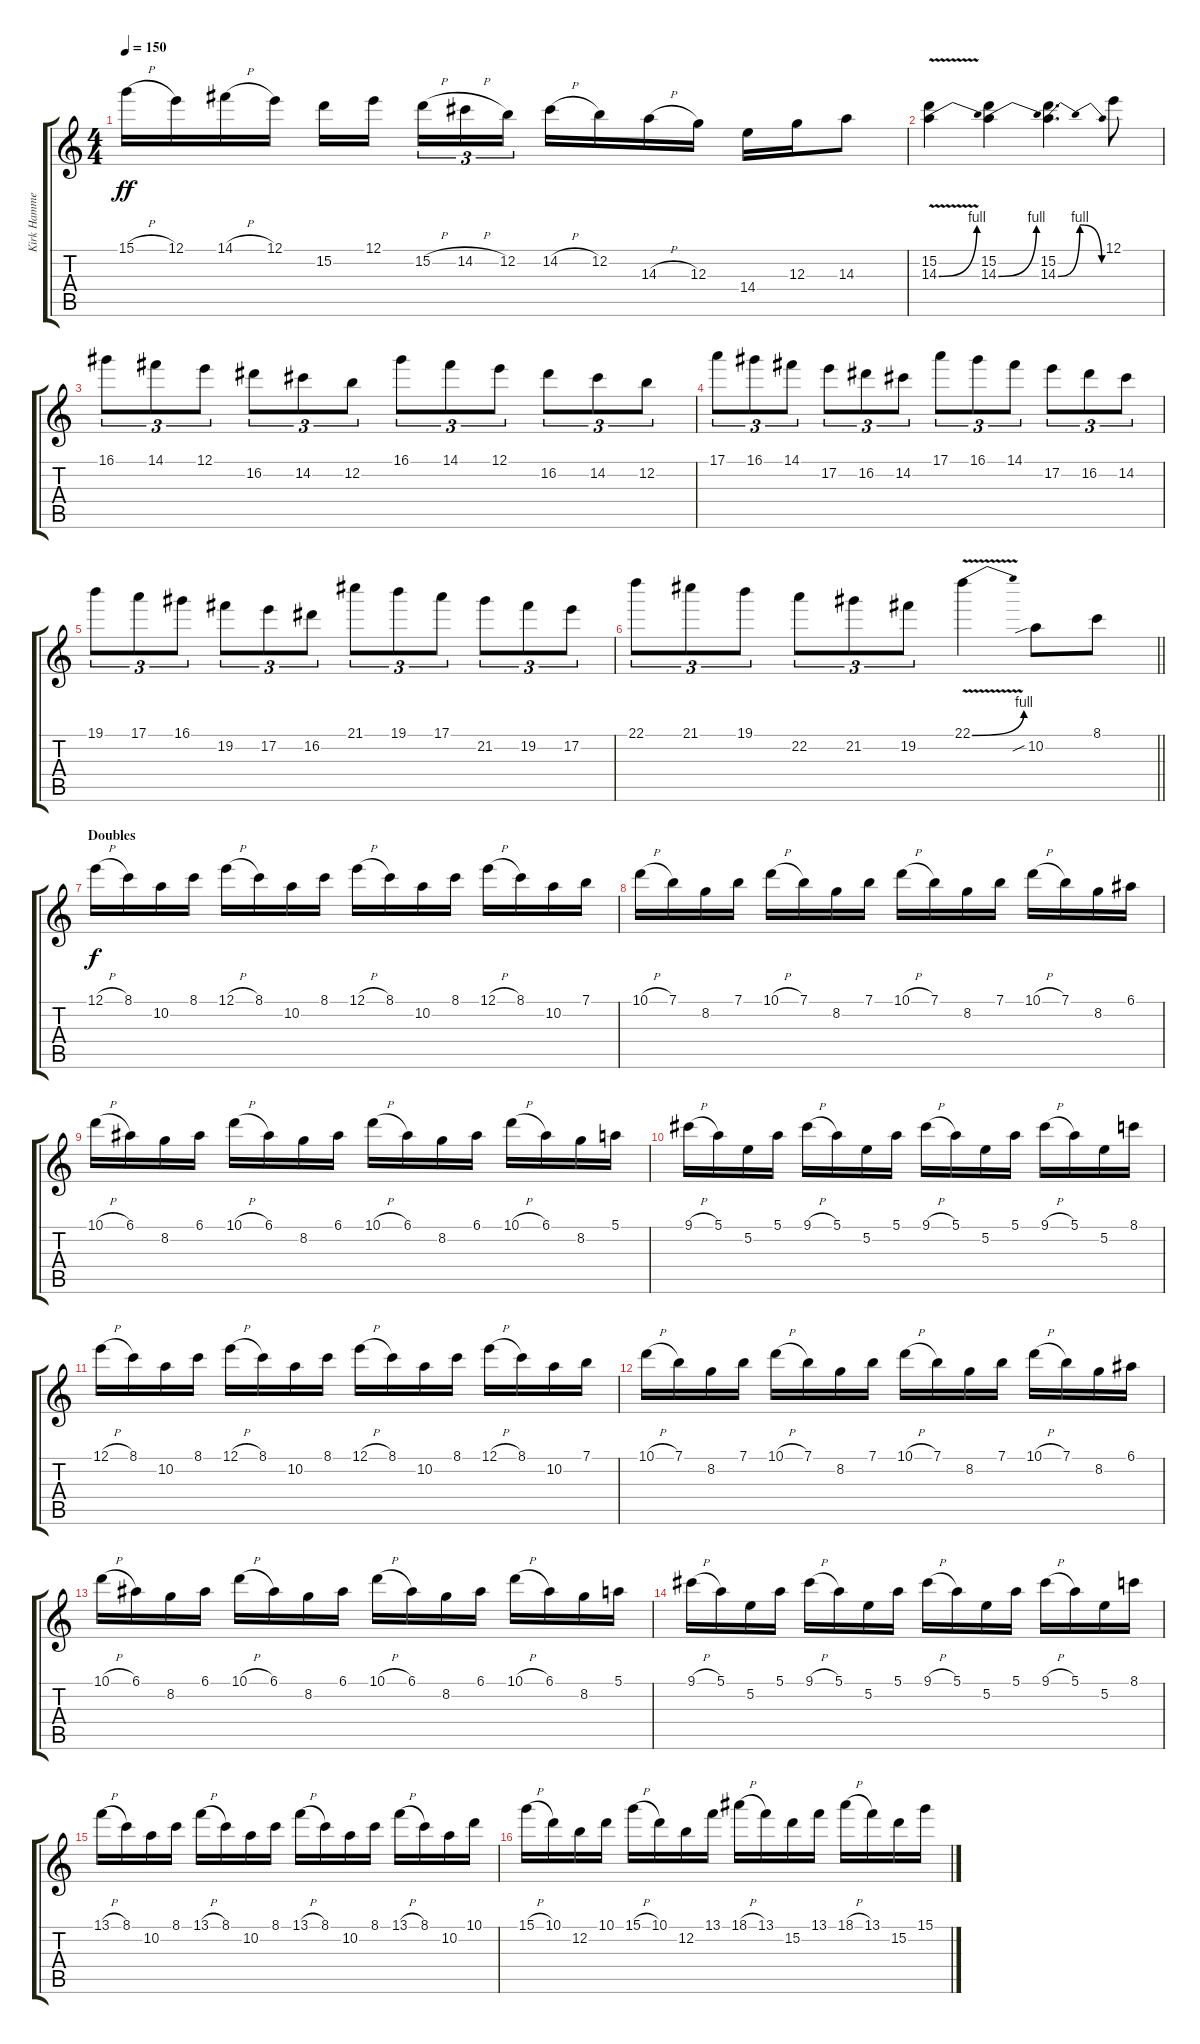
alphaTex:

\track ("Kirk Hammet" "Kirk Hamme") {instrument distortionguitar}
\staff {score tabs}
\tuning (E4 B3 G3 D3 A2 E2) {hide}
\ts (4 4)
\tempo 150
\clef g2
\ks c
15.1{h}.16{dy ff} 12.1.16 14.1{h}.16 12.1.16 15.2.16 12.1.16{beam splitsecondary} 15.2{h}.16{tu (3 2)} 14.2{h}.16{tu (3 2)} 12.2.16{tu (3 2)} 14.2{h}.16 12.2.16 14.3{h}.16 12.3.16 14.4.16 12.3.16 14.3.8 |
(15.2 14.3{be (bend 0 0 60 4) v}).4 (15.2 14.3{be (bend 0 0 60 4)}).4 (15.2 14.3{be (bendrelease 0 0 15 4 51 4 60 0)}).4{d} 12.1.8 |
16.1.8{tu (3 2) volume 15} 14.1.8{tu (3 2)} 12.1.8{tu (3 2)} 16.2.8{tu (3 2)} 14.2.8{tu (3 2)} 12.2.8{tu (3 2)} 16.1.8{tu (3 2)} 14.1.8{tu (3 2)} 12.1.8{tu (3 2)} 16.2.8{tu (3 2)} 14.2.8{tu (3 2)} 12.2.8{tu (3 2)} |
17.1.8{tu (3 2)} 16.1.8{tu (3 2)} 14.1.8{tu (3 2)} 17.2.8{tu (3 2)} 16.2.8{tu (3 2)} 14.2.8{tu (3 2)} 17.1.8{tu (3 2)} 16.1.8{tu (3 2)} 14.1.8{tu (3 2)} 17.2.8{tu (3 2)} 16.2.8{tu (3 2)} 14.2.8{tu (3 2)} |
19.1.8{tu (3 2)} 17.1.8{tu (3 2)} 16.1.8{tu (3 2)} 19.2.8{tu (3 2)} 17.2.8{tu (3 2)} 16.2.8{tu (3 2)} 21.1.8{tu (3 2)} 19.1.8{tu (3 2)} 17.1.8{tu (3 2)} 21.2.8{tu (3 2)} 19.2.8{tu (3 2)} 17.2.8{tu (3 2)} |
\barLineRight lightlight
22.1.8{tu (3 2)} 21.1.8{tu (3 2)} 19.1.8{tu (3 2)} 22.2.8{tu (3 2)} 21.2.8{tu (3 2)} 19.2.8{tu (3 2)} 22.1{be (bend 0 0 60 4) v}.4 10.2{sib}.8 8.1.8 |
\section ("" "Doubles")
12.1{h}.16{dy f volume 15} 8.1.16 10.2.16 8.1.16 12.1{h}.16 8.1.16 10.2.16 8.1.16 12.1{h}.16 8.1.16 10.2.16 8.1.16 12.1{h}.16 8.1.16 10.2.16 7.1.16 |
10.1{h}.16 7.1.16 8.2.16 7.1.16 10.1{h}.16 7.1.16 8.2.16 7.1.16 10.1{h}.16 7.1.16 8.2.16 7.1.16 10.1{h}.16 7.1.16 8.2.16 6.1.16 |
10.1{h}.16 6.1.16 8.2.16 6.1.16 10.1{h}.16 6.1.16 8.2.16 6.1.16 10.1{h}.16 6.1.16 8.2.16 6.1.16 10.1{h}.16 6.1.16 8.2.16 5.1.16 |
9.1{h}.16 5.1.16 5.2.16 5.1.16 9.1{h}.16 5.1.16 5.2.16 5.1.16 9.1{h}.16 5.1.16 5.2.16 5.1.16 9.1{h}.16 5.1.16 5.2.16 8.1.16 |
12.1{h}.16 8.1.16 10.2.16 8.1.16 12.1{h}.16 8.1.16 10.2.16 8.1.16 12.1{h}.16 8.1.16 10.2.16 8.1.16 12.1{h}.16 8.1.16 10.2.16 7.1.16 |
10.1{h}.16 7.1.16 8.2.16 7.1.16 10.1{h}.16 7.1.16 8.2.16 7.1.16 10.1{h}.16 7.1.16 8.2.16 7.1.16 10.1{h}.16 7.1.16 8.2.16 6.1.16 |
10.1{h}.16 6.1.16 8.2.16 6.1.16 10.1{h}.16 6.1.16 8.2.16 6.1.16 10.1{h}.16 6.1.16 8.2.16 6.1.16 10.1{h}.16 6.1.16 8.2.16 5.1.16 |
9.1{h}.16 5.1.16 5.2.16 5.1.16 9.1{h}.16 5.1.16 5.2.16 5.1.16 9.1{h}.16 5.1.16 5.2.16 5.1.16 9.1{h}.16 5.1.16 5.2.16 8.1.16 |
13.1{h}.16 8.1.16 10.2.16 8.1.16 13.1{h}.16 8.1.16 10.2.16 8.1.16 13.1{h}.16 8.1.16 10.2.16 8.1.16 13.1{h}.16 8.1.16 10.2.16 10.1.16 |
15.1{h}.16 10.1.16 12.2.16 10.1.16 15.1{h}.16 10.1.16 12.2.16 13.1.16 18.1{h}.16 13.1.16 15.2.16 13.1.16 18.1{h}.16 13.1.16 15.2.16 15.1.16
